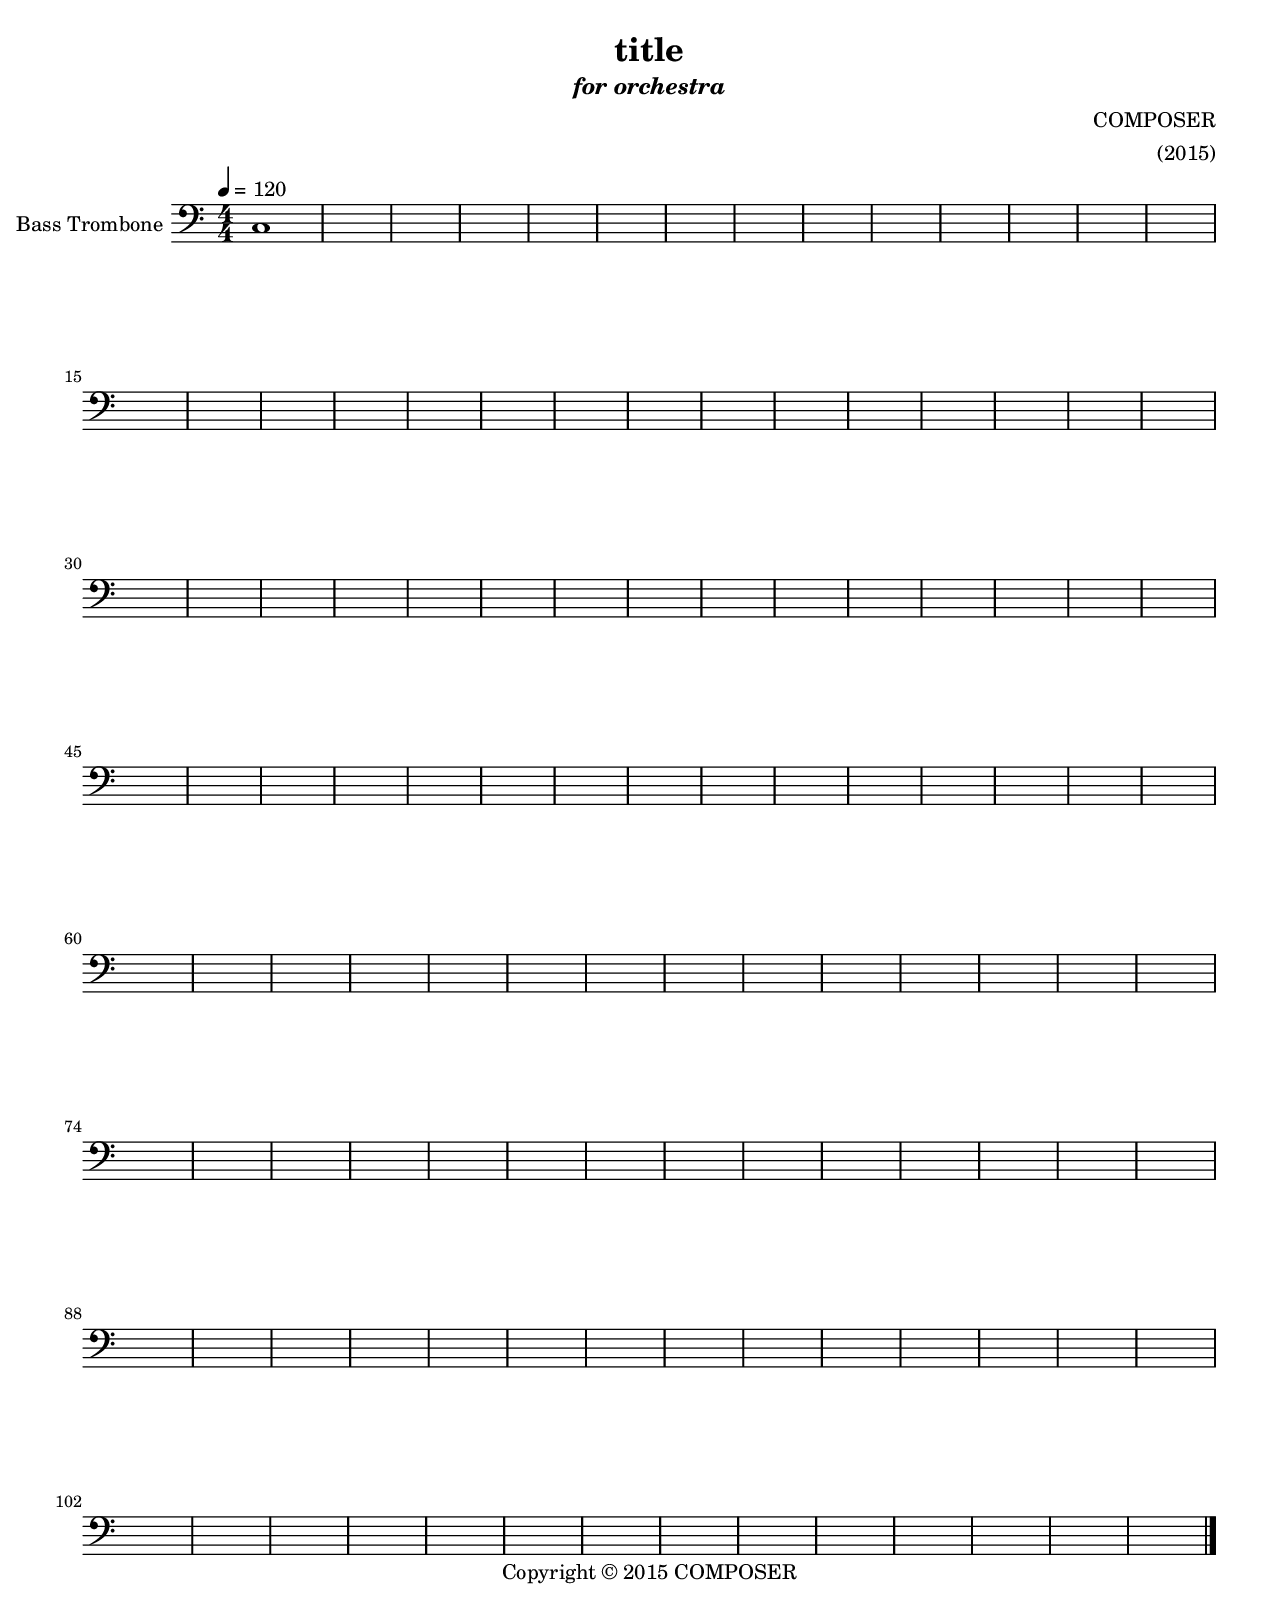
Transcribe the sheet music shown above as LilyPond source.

\version "2.18.2"

#(set-global-staff-size 18)
#(set-default-paper-size "letter")

\header {
  title = "title"
  subtitle = \markup { \italic "for orchestra" }
  dedication = ""
  composer = "COMPOSER"
  arranger = "(2015)"
  %piece = \markup \box {"Transposed Score"}
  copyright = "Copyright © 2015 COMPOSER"
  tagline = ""
}

\include "orchestra_metrics.ly"
\include "orchestra_notes.ly"
\include "orchestra_headings.ly"
\include "orchestra_definitions.ly"

TromboneThreeHeading = {
  #(set-accidental-style 'neo-modern)
  \override Staff.Accidental #'hide-tied-accidental-after-break = ##t
  \set Staff.instrumentName = \markup \concat {"Bass Trombone" " "}
}

\score {
  <<
    %\override Score.BarNumber #'break-visibility = ##(#t #t #t)
    %\override Score.BarNumber #'break-visibility = #end-of-line-invisible
    \override Score.Stem #'stemlet-length = #0.75
    \override Score.StaffSymbol.layer = #4
    \override Score.TimeSignature.layer = #3
    \new Staff = "trombone" \with {
      \override VerticalAxisGroup #'remove-empty = ##f
    }
    << \Metrics \TromboneThreeHeading \TromboneThreeNotes >>
  >>
  \layout {
    \context { \RemoveEmptyStaffContext }
    \context { \Staff \override TimeSignature.style = #'numbered \accidentalStyle "neo-modern"  }
  }
  %\midi { }
}

\paper {
  %two-sided = ##t
  page-limit-inter-system-space = ##t
  ragged-bottom = ##f
  ragged-last-bottom = ##f
  page-limit-inter-system-space-factor = 1.3
  top-margin = 1\cm
  inner-margin = 2\cm
  outer-margin = 1.6\cm
  left-margin = 1.4\cm
  %system-separator-markup = \slashSeparator
  %max-systems-per-page = 1
}
